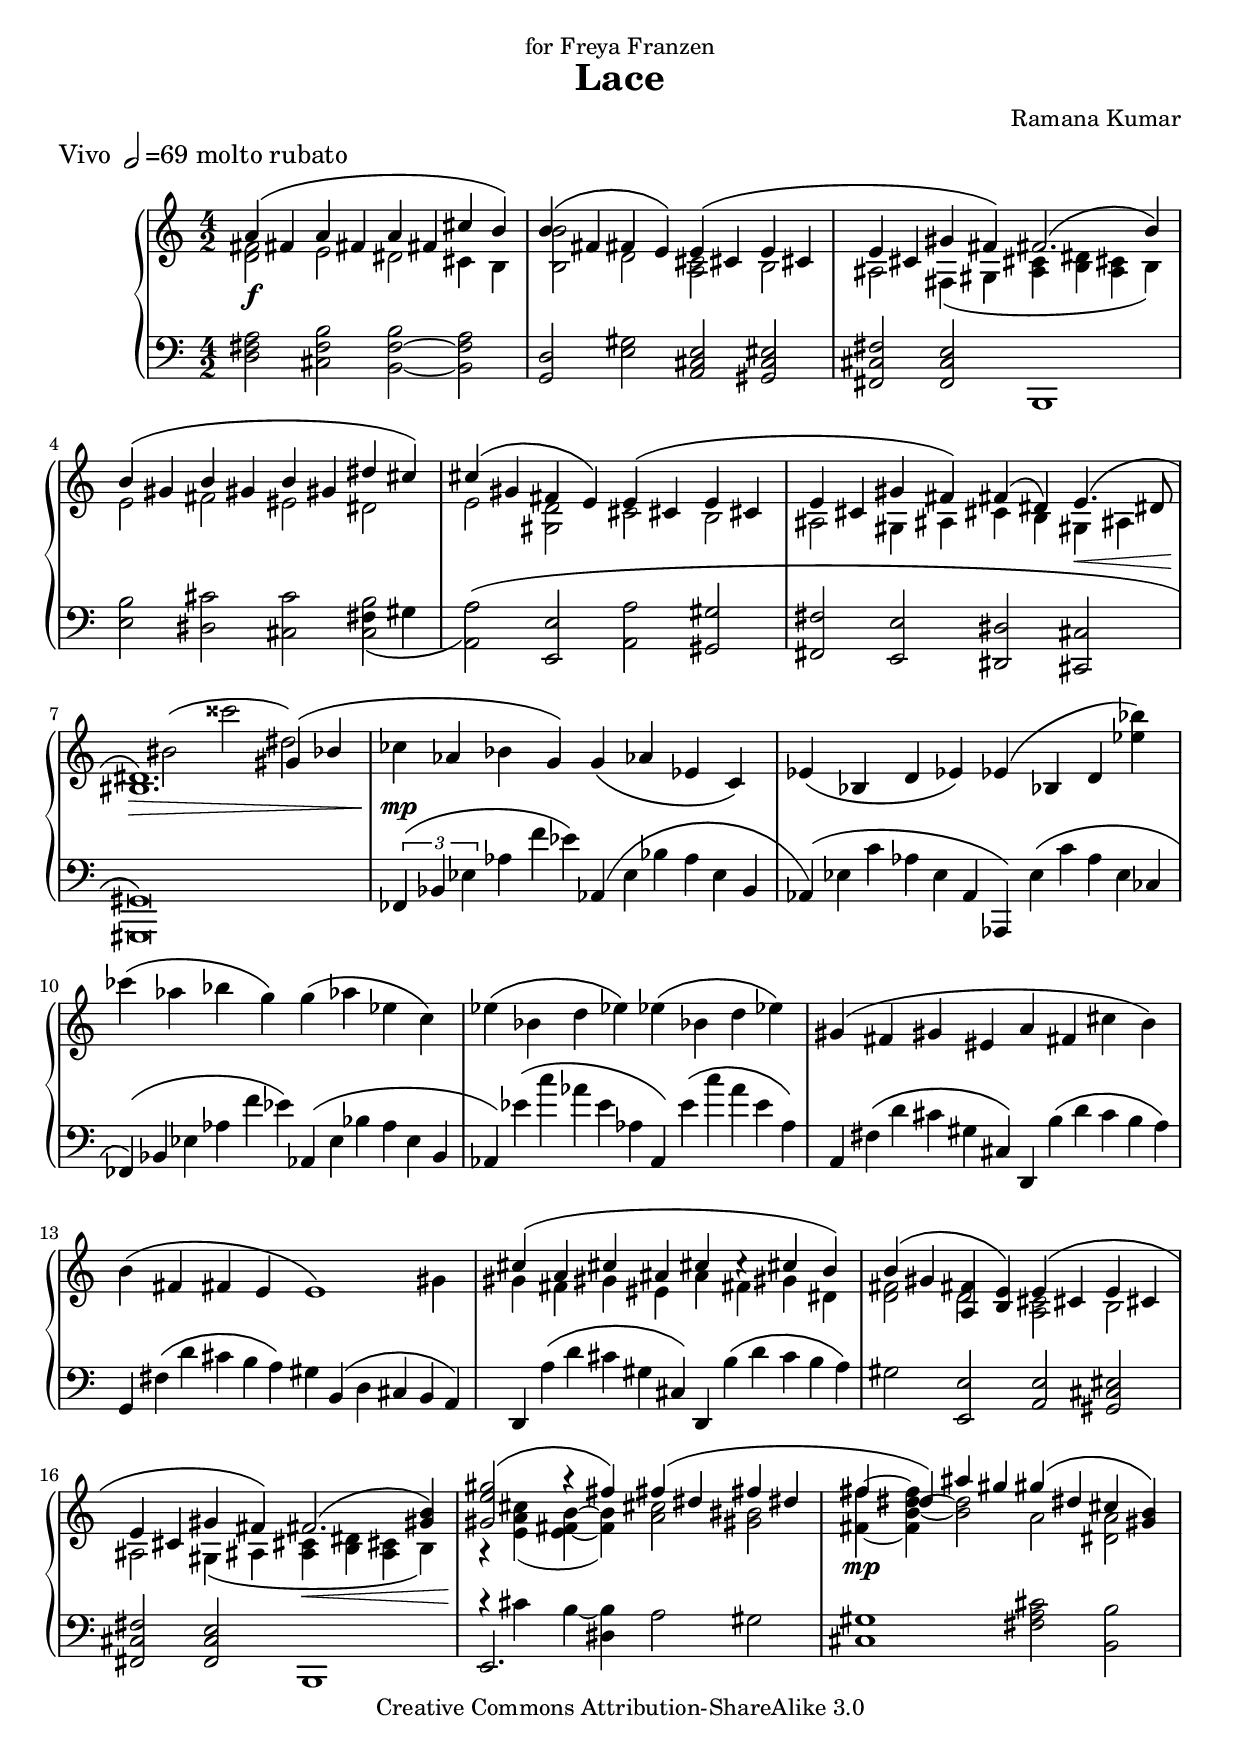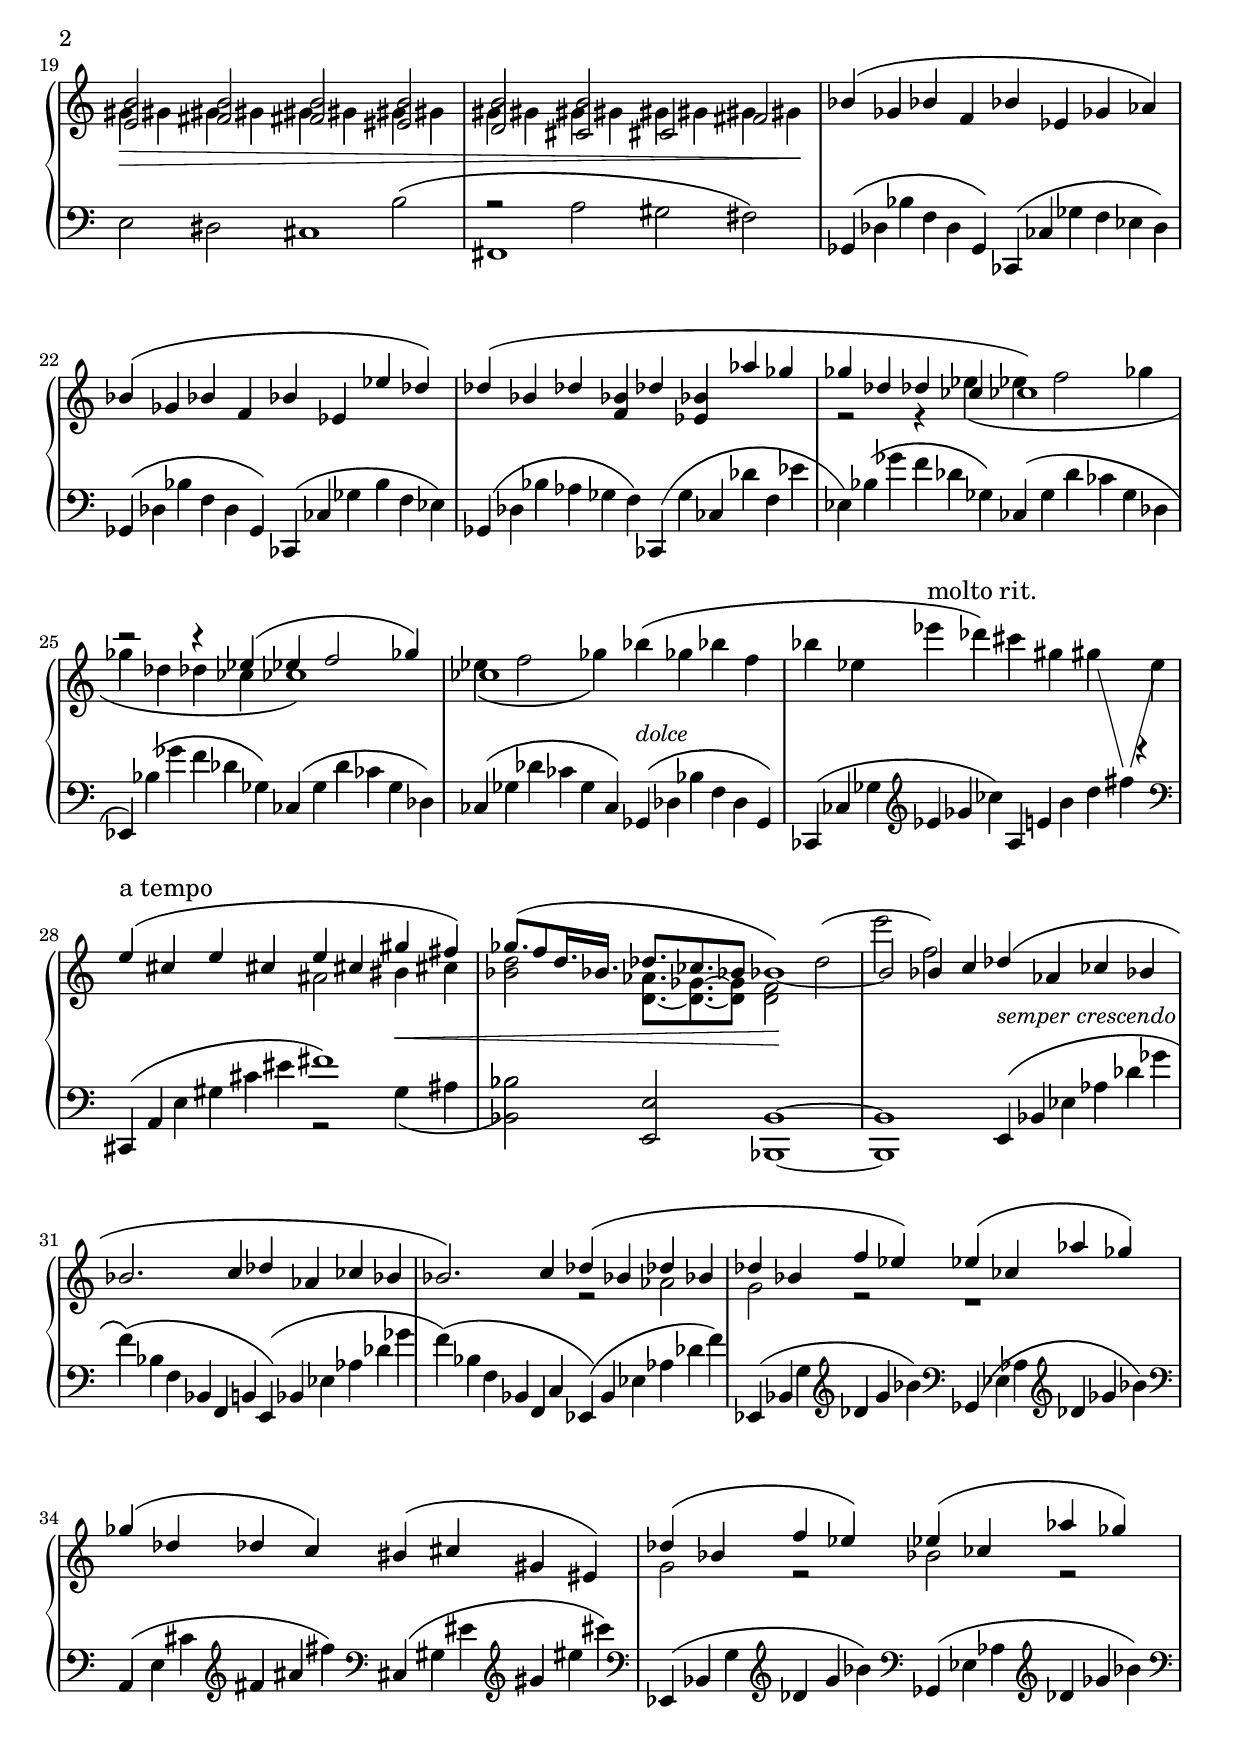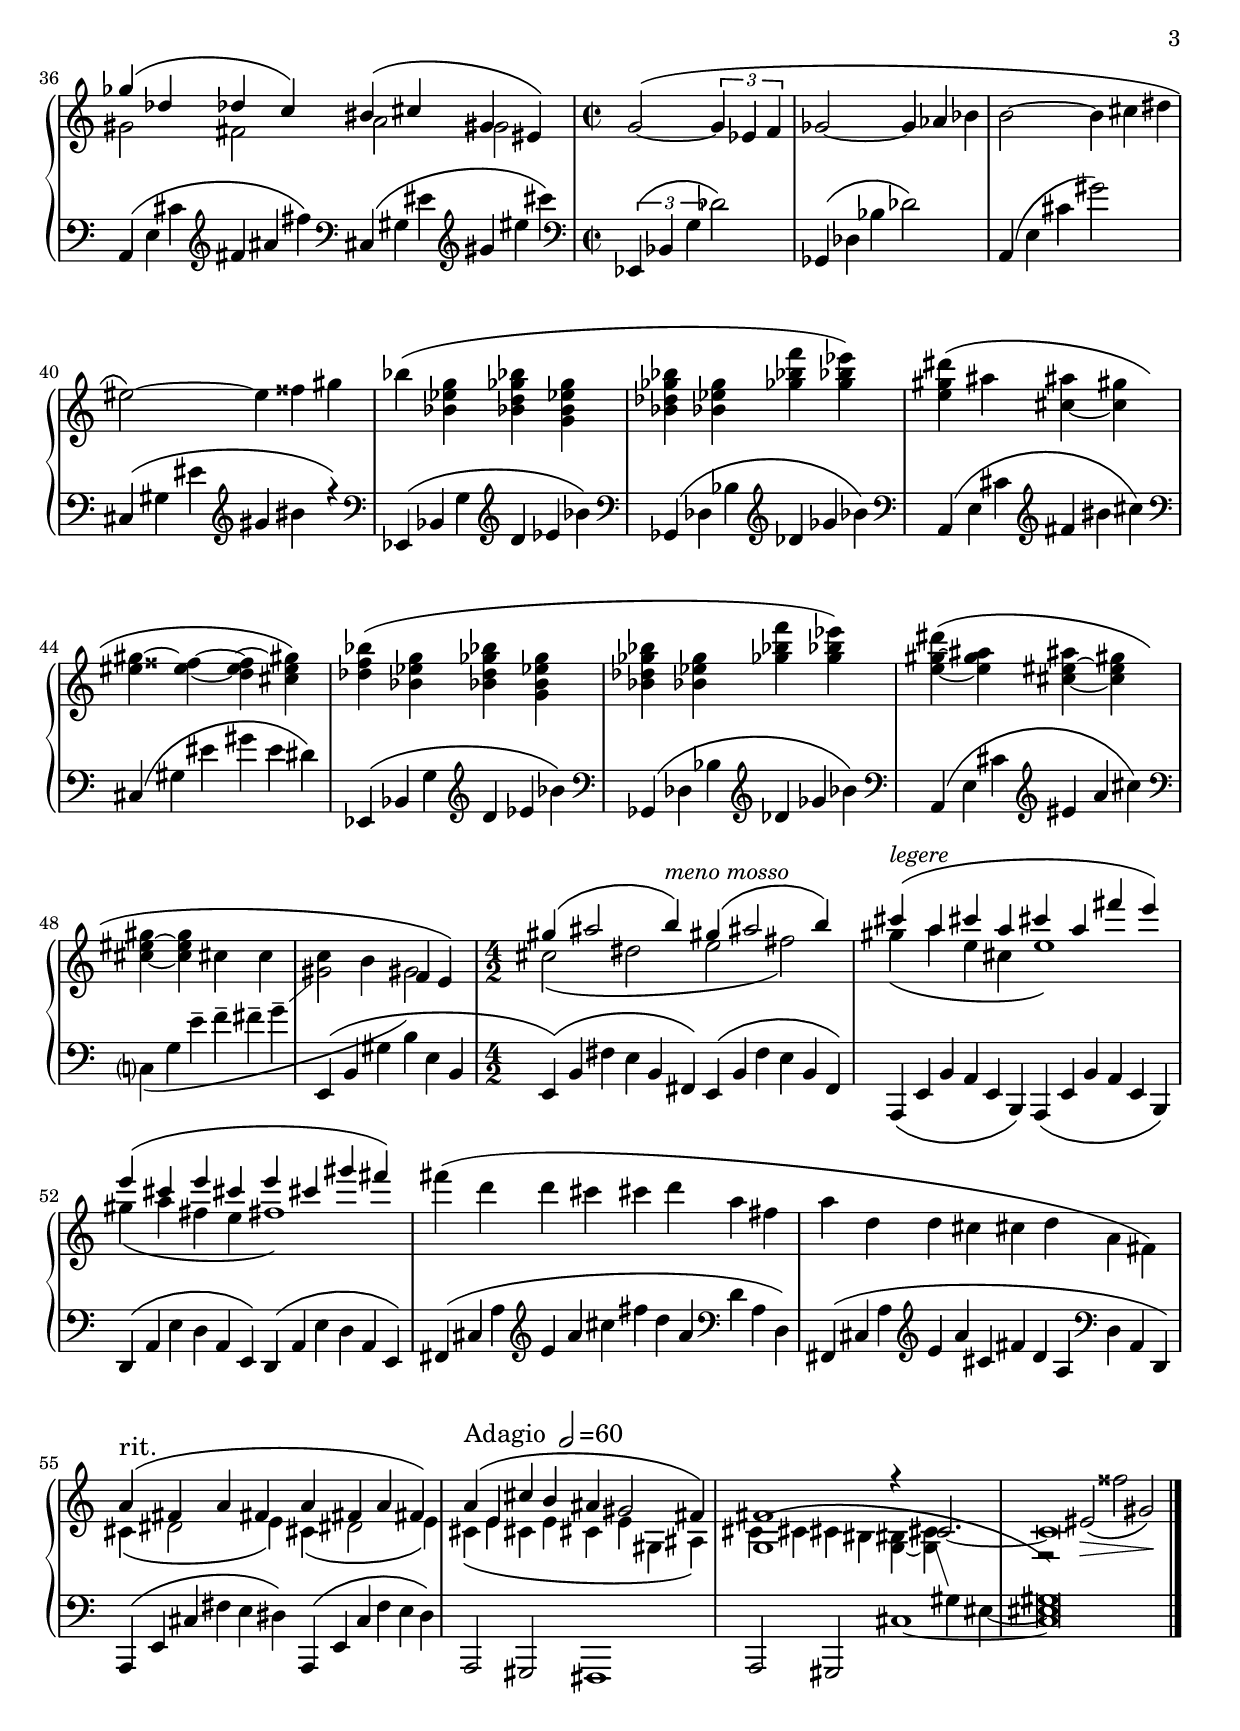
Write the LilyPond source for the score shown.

\version "2.11.15"

\header {
	title = "Lace"
	composer = "Ramana Kumar"
	piece = \markup{\large "Vivo " \note #"2" #1 \large "=69 molto rubato"}
	dedication = "for Freya Franzen"
	date = "2003"
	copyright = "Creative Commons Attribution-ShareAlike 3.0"
}

\score {
	\context PianoStaff <<
		\set PianoStaff.followVoice = ##t
		\set PianoStaff.explicitKeySignatureVisibility = #end-of-line-invisible
		\context Staff = right <<
      #(set-accidental-style 'forget)
			\clef treble
			\time 4/2
			<< {
				\override TextScript #'padding = #2.2 \once \override DynamicLineSpanner #'padding = #3 \stemUp \tieNeutral \phrasingSlurUp \override PhrasingSlur #'height-limit = #3.0 \override PhrasingSlur #'ratio = #0.5 a'4_\f\( fis' a' fis' a' fis' cis'' b'\) |
				b'4\( fis' fis' e'\) e'\( cis' e' cis' |
				e'4 cis' gis' fis'\) fis'2.\( b'4\) |
				b'4\( gis' b' gis' b' gis' dis'' cis''\) |
				cis''4\( gis' fis' e'\) e'\( cis' e' cis' |
				e'4 cis' gis' fis'\) fis'\( dis'\) e'4.\( dis'8 |
				<bis dis'>1.\) \> gis'4\( bes' |
				\stemNeutral \phrasingSlurNeutral ces''4 \!\mp aes' bes' g'\) g'\( aes' ees' c'\) |
				ees'4\( bes d' ees'\) ees'\( bes d' <ees'' bes''>\) |
				ces'''4\( aes'' bes'' g''\) g''\(aes'' ees'' c''\) |
				ees''4\( bes' d'' ees''\) ees''\( bes' d'' ees''\) |
				gis'\( fis' gis' eis' a' fis' cis'' b'\) |
				b'4\( fis' fis' e' e'1\) |
				\stemUp \phrasingSlurUp cis''4\( a' cis'' ais' cis'' cis''\rest cis'' b'\) |
				b'4\( gis' <a fis'> <b e'>\) e'\( cis' e' cis' |
				e'4 cis' gis' fis'\) \override DynamicLineSpanner #'padding = #2 fis'2.\<\( <gis' b'>4\) |
				<gis' e'' gis''>2\!\( r4 fis''\) fis''\( dis'' fis'' dis'' |
				fis''4\mp \revert DynamicLineSpanner #'padding dis''\) ais'' gis'' gis''\( dis'' cis'' <gis' b'>\) |
				<e' b'>2 <fis' b'> <fis' b'> <eis' b'> |
				<d' b'>2 <cis' b'> cis' fis' |
				bes'4\( ges' bes' f' bes' ees' ges' aes'\) |
				bes'4\( ges' bes' f' bes' ees' ees'' des''\) |
				des''4\( bes' des'' <f' bes'> des'' <ees' bes'> aes'' ges'' |
				ges''4 des'' des'' ces'' ces''1\) |
				r2 r4 ees''\( ees'' f''2 ges''4\) |
				ces''1 \stemNeutral bes''4_\markup{\italic dolce}\( ges'' bes'' f'' |
				bes''4 ees'' ees'''^\markup{\large {molto rit.}} des'''\) cis''' gis'' gis''4*2/3 \change Staff=left fis'' \change Staff=right e'' |
				\stemUp e''4^\markup{\large {a tempo}}\( cis'' e'' cis'' e'' cis'' gis'' fis''\) |
				ges''8.\( f''8 d''16. bes' des''8. ces'' bes'8 bes'1 ~ \) |
				bes'2 bes'4 c'' \once \override TextScript #'padding = #1.2 des''_\markup{\italic {semper crescendo}}\( aes' ces'' bes' |
				bes'2. c''4 des'' aes' ces'' bes' |
				bes'2.\) c''4 des''\( bes' des'' bes' |
				des''4 bes' f'' ees''\) ees''\( ces'' aes'' ges''\) |
				ges''4\( des'' des'' c''\) bis'\( cis'' gis' eis'\) |
				des''4\(bes' f'' ees''\) ees''\( ces'' aes'' ges''\) |
				ges''4\( des'' des'' c''\) bis'\( cis'' gis' eis'\) |
				\time 2/2 \stemNeutral \phrasingSlurNeutral g'2^\( ~ \times 2/3 {g'4 ees' f'} |
				ges'2 ~ ges'4*2/3 aes' bes' |
				b'2 ~ b'4*2/3 cis'' dis'' |
				eis''2\) ~ eis''4*2/3 fisis'' gis'' |
				bes''4\( <bes' ees'' g''> <bes' d'' ges'' bes''> <g' b' ees'' g''> |
				<bes' des'' ges'' bes''>4 <bes' ees'' g''> <ges'' bes'' f'''> <g'' bes'' ees'''>\) |
				<e'' gis'' dis'''>4\( ais'' <cis'' ais''> ~ <cis'' gis''> |
				<eis'' gis''>4 ~ <eis'' fisis''> ~ <d'' eis'' fisis''> ~ <cis'' eis'' gis''>\) |
				<des'' f'' bes''>4\( <bes' ees'' g''> <bes' d'' ges'' bes''> <g' b' ees'' g''> |
				<bes' des'' ges'' bes''>4 <bes' ees'' g''> <ges'' bes'' f'''> <g'' bes'' ees'''>\) |
				<e'' gis'' dis'''>4\( ~ <e'' gis'' ais''> <cis'' eis'' ais''> ~ <cis'' eis'' gis''> |
				<cis'' eis'' gis''>4 ~ <cis'' eis'' g''> cis'' c'' |
				c''4 b' f' e'\) |
				\time 4/2 \stemUp \phrasingSlurUp gis''4\( ais''2 b''4\)^\markup{\italic {meno mosso}} gis''\( ais''2 b''4\) |
				cis'''4^\markup{\italic legere}\( a'' cis''' a'' cis''' a'' fis''' e'''\) |
				e'''4\( cis''' e''' cis''' e''' cis''' gis''' fis'''\) |
				s\breve |
				s\breve |
				a'4^\markup{\large rit.}\( fis' a' fis' a' fis' a' fis'\) |
				a'4^\markup{\large "Adagio " \note #"2" #1 \large "=60"}\( e' cis'' b' ais' gis'2 fis'4\)
				<g fis'>1 r4 cis'2. ~ |
				cis'\breve \bar "|."
			} \\
			{
				\stemDown \tieNeutral \phrasingSlurDown <d' fis'>2 e' dis' cis'4 b |
				<b b'>2 d' <a cis'> b |
				ais2 fis4\( gis <a cis'> <b dis'> <a cis'> b\) |
				e'2 fis' eis' dis' |
				e'2 <gis d'> cis' b |
				ais2 gis4 ais cis' b gis \< ais |
				s2 \! bis'2^\( cisis''' dis''\) |
				s\breve |
				s\breve |
				s\breve |
				s\breve |
				s\breve |
				s1 s2 s4 gis'4 |
				gis'4 fis' gis' eis' a' fis' gis' dis' |
				<d' fis'>2 d' <a cis'> b |
				ais2 gis4\( ais <a cis'> <b dis'> <a cis'> b\) |
				r4 <e' a' cis''>( <e' fis' b'> ~ <fis' b'>) <a' cis''>2 <gis' bis'> |
				<fis' fis''>4 ~ <fis' b' dis'' fis''> ~ <b' dis''>2 a' <dis' a'> |
				gis'4\> gis' gis' gis' gis' gis' gis' gis' |
				gis'4 gis' gis' gis' gis' gis' gis' gis'\! |
				s\breve |
				s\breve |
				s\breve |
				r2 r4 ees''\( ees'' f''2 ges''4 |
				ges''4 des'' des'' ces'' ces''1\) |
				ees''4\( f''2 ges''4\) s1 |
				s1 s1 |
				s1 ais'2 bis'4\< cis'' |
				\tieDown <bes' d''>2 <d' aes'>8. ~ \once \override Score.Tie #'y-offset = #0 \tieNeutral <d' ges'> ~ <d' ges'>8 <d' f'>2\! d''^\( |
				e'''2 f''\) s1 |
				s\breve |
				s1 r2 aes' |
				g'2 r r1 |
				s\breve |
				g'2 r bes' r |
				gis'2 fis' a' gis' |
				\time 2/2 s1 |
				s1 |
				s1 |
				s1 |
				s1 |
				s1 |
				s1 |
				s1 |
				s1 |
				s1 |
				s1 |
				s1 |
				s1 |
				\time 4/2 cis''2\( dis'' e'' fis''\) |
				gis''4\( a'' e'' cis'' e''1\) |
				gis''4\( a'' fis'' e'' fis''1\) | \once \override PhrasingSlur #'height-limit = #5.0
				fis'''4^\( d''' d''' cis''' cis''' d''' a'' fis'' |
				a''4 d'' d'' cis'' cis'' d'' a' fis'\) |
				cis'4\( dis'2 e'4\) cis'\( dis'2 e'4\) |
				cis'4\( e' cis' e' cis' e' gis ais\) | \once \override PhrasingSlur #'height-limit = #5.0
				cis'4^\( cis' cis' bis <g bis> ~ <g cis'> \change Staff=left gis eis ~ |
				<eis gis>\breve\) \bar "|."

			} >>
		>>
		\context Staff = left <<
			\clef bass
			\time 4/2
			<< {
				\stemNeutral \tieNeutral \phrasingSlurNeutral \override PhrasingSlur #'height-limit = #3.5 \override PhrasingSlur #'ratio = #0.4 <d fis a>2 <cis fis b> <b, fis b> ~ <b, fis a> |
				<g, d>2 <e gis> <a, cis e> <gis, cis eis> |
				<fis, cis fis>2 <fis, cis e> b,,1 |
				<e b>2 <dis cis'> <cis cis'> <cis b> |
				<a, a>2\( <e, e> <a, a> <gis, gis> |
				<fis, fis>2 <e, e> <dis, dis> <cis, cis> |
				<gis,, gis,>\breve\) |
				\times 2/3 {fes,4\( bes, ees} aes4*2/3 f' ees'\) aes,\( ees bes aes ees bes, |
				aes,4*2/3\)\( ees c' aes ees aes, aes,,\) ees\( c' aes ees ces |
				fes,4*2/3\)\( bes, ees aes f' ees'\) aes,\( ees bes aes ees bes, |
				aes,4*2/3\) ees'\( c'' aes' ees' aes aes,\) ees'\( c'' aes' ees' aes\) |
				a,4*2/3 fis\( d' cis' gis cis\) d, b\( d' cis' b a\) |
				g,4*2/3 fis\( d' cis' b a\) gis b,\( d cis b, a,\) |
				d,4*2/3 a\( d' cis' gis cis\) d, b\(d' cis' b a\) |
				gis2 <e, e> <a, e> <gis, cis eis> |
				<fis, cis fis>2 <fis, cis e> b,,1 |
				e,2. dis4 a2 gis |
				<cis gis>1 <fis a cis'>2 <b, b> |
				e2 dis s2 b\( |
				r2 a gis fis\) |
				ges,4*2/3\( des bes f des ges,\) ces,\( ces ges f ees des\) |
				ges,4*2/3\( des bes f des ges,\) ces,\( ces ges bes f ees\) |
				ges,4*2/3\( des bes aes ges f\) ces,\( ges ces des' f ees' |
				ees4*2/3\) bes\( ges' f' des' ges\) ces\( ges des' ces' ges des |
				ees,4*2/3\) bes\( ges' f' des' ges\) ces\( ges des' ces' ges des\) |
				ces4*2/3\( ges des' ces' ges ces\) ges,\( des bes f des ges,\) |
				ces,4*2/3\( ces ges \clef treble ees' ges' ces''\) a e' b' d''4 r4 |
				\clef bass cis,4*2/3\( a, e gis cis' eis' fis'1\) |
				<bes, bes>2 <e, e> <bes,, bes,>1 ~ |
				<bes,, bes,>1 e,4*2/3\( bes, ees aes des' ges' |
				f'4*2/3\)\( bes f bes, f, b, e,\)\( bes, ees aes des' ges' |
				f'4*2/3\)\( bes f bes, f, c ees,\)\( bes, ees aes des' f'\) |
				ees,4*2/3\( bes, g \clef treble des' g' bes'\) \clef bass ges,\( ees aes \clef treble des' ges' bes'\) |
				\clef bass a,4*2/3\( e cis' \clef treble fis' ais' fis''\) \clef bass cis\( gis eis' \clef treble gis' eis'' cis'''\) |
				\clef bass ees,4*2/3\( bes, g \clef treble des' g' bes'\) \clef bass ges,\( ees aes \clef treble des' ges' bes'\) |
				\clef bass a,4*2/3\( e cis' \clef treble fis' ais' fis''\) \clef bass cis\( gis eis' \clef treble gis' eis'' cis'''\) |
				\clef bass \time 2/2 \times 2/3 {ees,4\( bes, g} des'2\) |
				ges,4*2/3\( des bes des'2\) |
				a,4*2/3\( e cis' gis'2\) |
				cis4*2/3\( gis eis' \clef treble gis' bis' r\) |
				\clef bass ees,4*2/3\( bes, g \clef treble d' ees' bes'\) |
				\clef bass ges,4*2/3\( des bes \clef treble des' ges' bes'\) |
				\clef bass a,4*2/3\( e cis' \clef treble fis' bis' cis''\) |
				\clef bass cis4*2/3\( gis eis' gis' eis' dis'\) |
				ees,4*2/3\( bes, g \clef treble d' ees' bes'\) |
				\clef bass ges,4*2/3\( des bes \clef treble des' ges' bes'\) |
				\clef bass a,4*2/3\( e cis' \clef treble eis' a' cis''\) |
				\clef bass s1 |
				e,4*2/3\( b, gis b e b, |
				\time 4/2 e,4*2/3\)\( b, fis e b, fis,\) e,\( b, fis e b, fis,\) |
				a,,4*2/3\( e, b, a, e, b,,\) a,,\( e, b, a, e, b,,\) |
				d,4*2/3\( a, e d a, e,\) d,\( a, e d a, e,\) |
				fis,4*2/3\( cis a \clef treble e' a' cis'' fis'' d'' a' \clef bass d' a d\) |
				fis,4*2/3\( cis a \clef treble e' a' cis' fis' d' a \clef bass d a, d,\) |
				a,,4*2/3\( e, cis fis e dis\) a,,\( e, cis fis e dis\) |
				a,,2 gis,, fis,,1 |
				a,,2 gis,, \tieDown cis1 ~ |
				<cis eis gis>\breve \tieNeutral \bar "|."
			} \\
			{
				s\breve |
				s\breve |
				s\breve |
				s1 s2 fis4\( gis |
				a2\) s2 s1 |
				s\breve |
				s\breve |
				s\breve |
				s\breve |
				s\breve |
				s\breve |
				s\breve |
				s\breve |
				s\breve |
				s\breve |
				s\breve |
				cis'4\rest cis' b ~ b s1 |
				s\breve |
				s1 cis |
				fis,1 s1 |
				s\breve |
				s\breve |
				s\breve |
				s\breve |
				s\breve |
				s\breve |
				s1 s1 |
				s1 r2 gis4\( ais |
				bes2\) s2 s1 |
				s\breve |
				s\breve |
				s\breve |
				s\breve |
				s\breve |
				s\breve |
				s\breve |
				\time 2/2 s1 |
				s1 |
				s1 |
				s1 |
				s1 |
				s1 |
				s1 |
				s1 |
				s1 |
				s1 |
				s1 |
				c?4*2/3_\( g e'^- f'^- fis'^- g'^- |
				\change Staff=right gis'2^- gis'\) \change Staff=left |
				\time 4/2 s\breve |
				s\breve |
				s\breve |
				s\breve |
				s\breve |
				s\breve |
				s\breve |
				s\breve |
				\change Staff=right \stemNeutral r2 eis'\>\( fisis'' gis'\)\! \bar "|."
			} >>
		>>
	>>
	\layout {
	}
}
